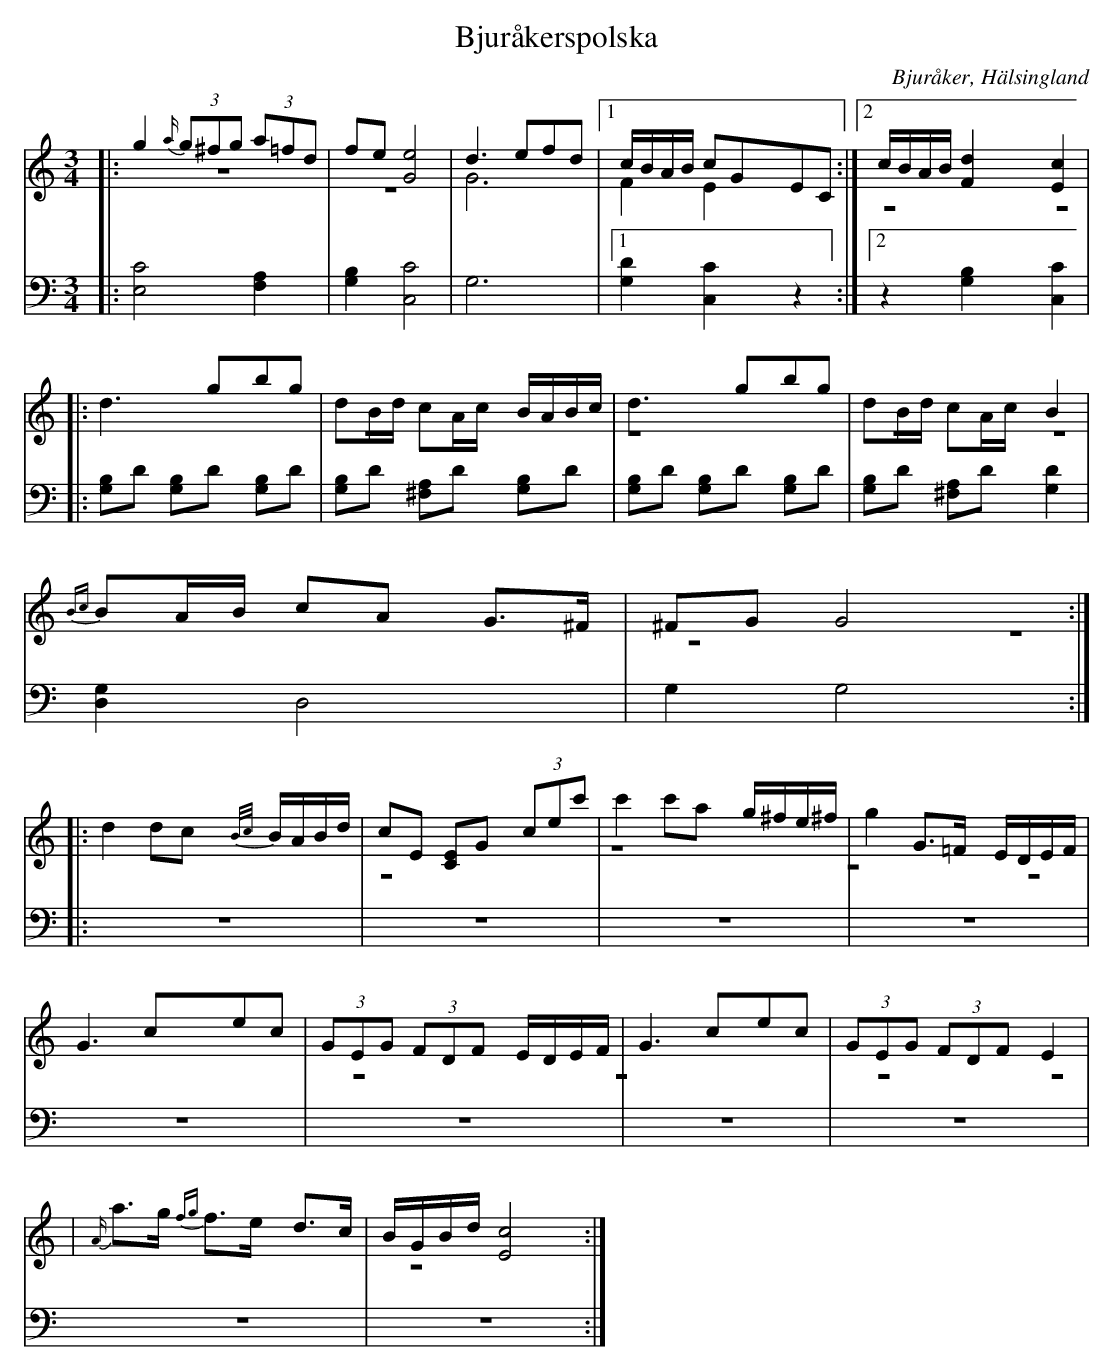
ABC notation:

X:1
T: Bjuråkerspolska
O: Bjuråker, Hälsingland
M: 3/4
L: 1/8
K: C
V:1
V:2 merge
V:3
V:4 merge
V: 1
|:g2 {a/} (3g^fg (3a=fd|fe [G4e4]|d3 efd|1c/B/A/B/ cGEC:|2 c/B/A/B/ [F2d2][E2c2]|
|:d3 gbg| dB/d/ cA/c/ B/A/B/c/| d3 gbg| dB/d/ cA/c/ B2|
{Bc}BA/B/ cA G>^F| ^FG G4 :|
|:d2 dc {B/c/}B/A/B/d/|cE [CE]G (3cec'|c'2 c'a g/^f/e/^f/|g2 G>=F E/D/E/F/|
G3 cec|(3GEG (3FDF E/D/E/F/|G3 cec|(3GEG (3FDF E2|
|{A/}a>g {fg}f>e d>c|B/G/B/d/ [E4c4]:|
V:2
|:z6|z6|G6|1F2 E2:|2 z6|
|:z6|z6|z6| z6|
z6|z6:|
|:z6|z6|z6| z6|z6|
|:z6|z6|z6| z6|z6:|
V:3 clef=bass
|:[E,4C4] [F,2A,2]|[G,2B,2] [C,4C4]|G,6|1[G,2D2][C,2C2] z2:|2 z2 [G,2B,2][C,2C2]|
|:[G,B,]D [G,B,]D [G,B,]D|[G,B,]D [^F,A,]D [G,B,]D|[G,B,]D [G,B,]D [G,B,]D|[G,B,]D [^F,A,]D [G,2D2]|
[D,2G,2] D,4|G,2 G,4:|
|:z6|z6|z6| z6|z6|
z6|z6|z6| z6|z6:|
